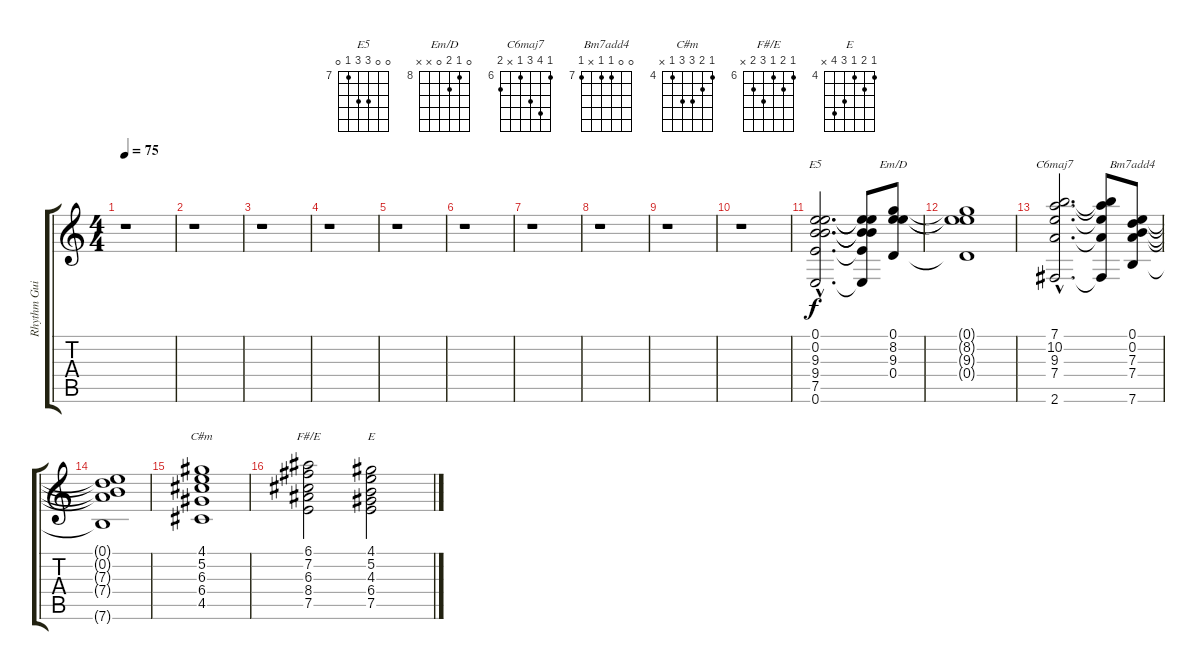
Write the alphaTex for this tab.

\track ("Rhythm Guitar" "Rhythm Gui") {instrument distortionguitar}
\staff {score tabs}
\tuning (E4 B3 G3 D3 A2 E2) {hide}
\chord ("E5" 0 0 9 9 7 0) {firstfret 7}
\chord ("Em/D" 0 8 9 0 x x) {firstfret 8}
\chord ("C6maj7" 6 9 8 6 x 7) {firstfret 6}
\chord ("Bm7add4" 0 0 7 7 x 7) {firstfret 7}
\chord ("C#m" 4 5 6 6 4 x) {firstfret 4}
\chord ("F#/E" 6 7 6 8 7 x) {firstfret 6}
\chord ("E" 4 5 4 6 7 x) {firstfret 4}
\ts (4 4)
\tempo 75
\clef g2
\ks c
r.1{dy f} |
r.1 |
r.1 |
r.1 |
r.1 |
r.1 |
r.1 |
r.1 |
r.1 |
r.1 |
(0.1{hac} 0.2{hac} 9.3{hac} 9.4{hac} 7.5{hac} 0.6{hac}).2{d ch "E5"} (0.1{t} 0.2{t} 9.3{t} 9.4{t} 7.5{t} 0.6{t}).8 (0.1 8.2 9.3 0.4).8{ch "Em/D"} |
(0.1{t} 8.2{t} 9.3{t} 0.4{t}).1 |
(7.1{hac} 10.2{hac} 9.3{hac} 7.4{hac} 2.6{hac}).2{d ch "C6maj7"} (7.1{t} 10.2{t} 9.3{t} 7.4{t} 2.6{t}).8 (0.1 0.2 7.3 7.4 7.6).8{ch "Bm7add4"} |
(0.1{t} 0.2{t} 7.3{t} 7.4{t} 7.6{t}).1 |
(4.1 5.2 6.3 6.4 4.5).1{ch "C#m"} |
(6.1 7.2 6.3 8.4 7.5).2{ch "F#/E"} (4.1 5.2 4.3 6.4 7.5).2{ch "E"}
